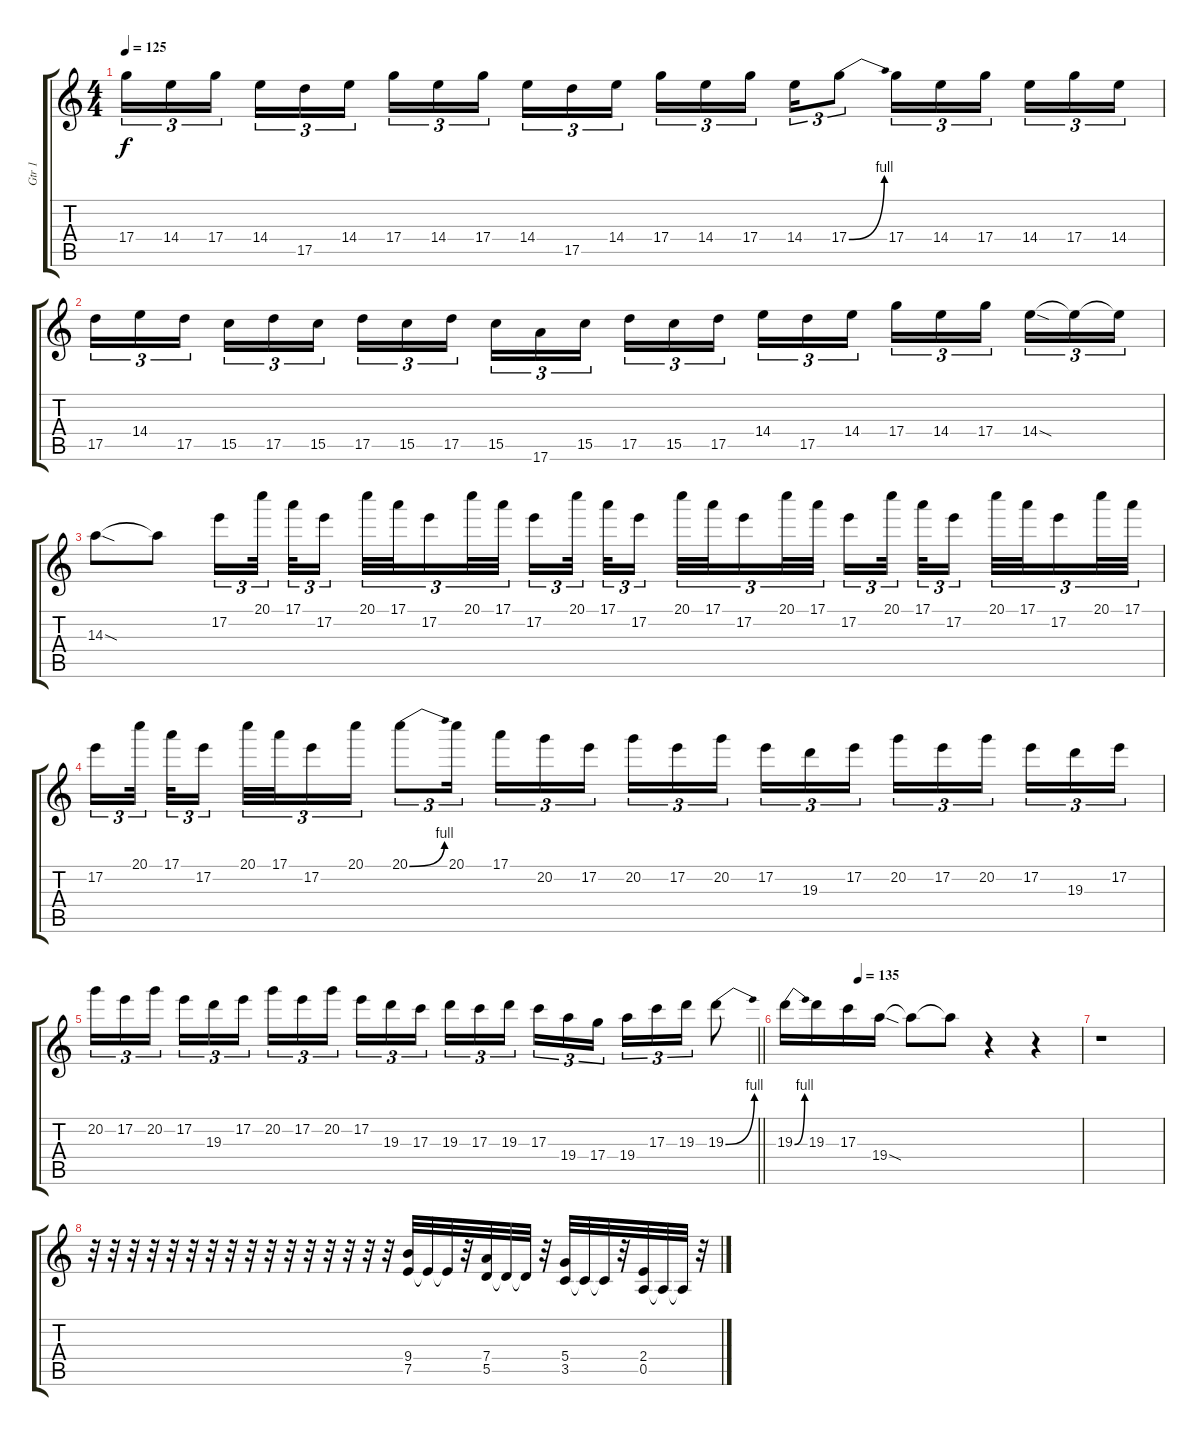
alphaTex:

\track ("Gtr 1" "Gtr 1") {instrument distortionguitar}
\staff {score tabs}
\tuning (E4 B3 G3 D3 A2 E2) {hide}
\ts (4 4)
\tempo 125
\clef g2
\ks c
17.4.16{tu (3 2) dy f} 14.4.16{tu (3 2)} 17.4.16{tu (3 2)} 14.4.16{tu (3 2)} 17.5.16{tu (3 2)} 14.4.16{tu (3 2)} 17.4.16{tu (3 2)} 14.4.16{tu (3 2)} 17.4.16{tu (3 2)} 14.4.16{tu (3 2)} 17.5.16{tu (3 2)} 14.4.16{tu (3 2)} 17.4.16{tu (3 2)} 14.4.16{tu (3 2)} 17.4.16{tu (3 2)} 14.4.16{tu (3 2)} 17.4{be (bend 0 0 60 4)}.8{tu (3 2)} 17.4.16{tu (3 2)} 14.4.16{tu (3 2)} 17.4.16{tu (3 2)} 14.4.16{tu (3 2)} 17.4.16{tu (3 2)} 14.4.16{tu (3 2)} |
17.5.16{tu (3 2)} 14.4.16{tu (3 2)} 17.5.16{tu (3 2)} 15.5.16{tu (3 2)} 17.5.16{tu (3 2)} 15.5.16{tu (3 2)} 17.5.16{tu (3 2)} 15.5.16{tu (3 2)} 17.5.16{tu (3 2)} 15.5.16{tu (3 2)} 17.6.16{tu (3 2)} 15.5.16{tu (3 2)} 17.5.16{tu (3 2)} 15.5.16{tu (3 2)} 17.5.16{tu (3 2)} 14.4.16{tu (3 2)} 17.5.16{tu (3 2)} 14.4.16{tu (3 2)} 17.4.16{tu (3 2)} 14.4.16{tu (3 2)} 17.4.16{tu (3 2)} 14.4{sod}.16{tu (3 2)} 14.4{t}.16{tu (3 2)} 14.4{t}.16{tu (3 2)} |
14.3{sod}.8 14.3{t}.8 17.2.16{tu (3 2)} 20.1.32{tu (3 2)} 17.1.32{tu (3 2)} 17.2.16{tu (3 2)} 20.1.32{tu (3 2)} 17.1.32{tu (3 2)} 17.2.16{tu (3 2)} 20.1.32{tu (3 2)} 17.1.32{tu (3 2)} 17.2.16{tu (3 2)} 20.1.32{tu (3 2)} 17.1.32{tu (3 2)} 17.2.16{tu (3 2)} 20.1.32{tu (3 2)} 17.1.32{tu (3 2)} 17.2.16{tu (3 2)} 20.1.32{tu (3 2)} 17.1.32{tu (3 2)} 17.2.16{tu (3 2)} 20.1.32{tu (3 2)} 17.1.32{tu (3 2)} 17.2.16{tu (3 2)} 20.1.32{tu (3 2)} 17.1.32{tu (3 2)} 17.2.16{tu (3 2)} 20.1.32{tu (3 2)} 17.1.32{tu (3 2)} |
17.2.16{tu (3 2)} 20.1.32{tu (3 2)} 17.1.32{tu (3 2)} 17.2.16{tu (3 2)} 20.1.32{tu (3 2)} 17.1.32{tu (3 2)} 17.2.16{tu (3 2)} 20.1.16{tu (3 2)} 20.1{be (bend 0 0 60 4)}.8{tu (3 2)} 20.1.16{tu (3 2)} 17.1.16{tu (3 2)} 20.2.16{tu (3 2)} 17.2.16{tu (3 2)} 20.2.16{tu (3 2)} 17.2.16{tu (3 2)} 20.2.16{tu (3 2)} 17.2.16{tu (3 2)} 19.3.16{tu (3 2)} 17.2.16{tu (3 2)} 20.2.16{tu (3 2)} 17.2.16{tu (3 2)} 20.2.16{tu (3 2)} 17.2.16{tu (3 2)} 19.3.16{tu (3 2)} 17.2.16{tu (3 2)} |
\barLineRight lightlight
20.2.16{tu (3 2)} 17.2.16{tu (3 2)} 20.2.16{tu (3 2)} 17.2.16{tu (3 2)} 19.3.16{tu (3 2)} 17.2.16{tu (3 2)} 20.2.16{tu (3 2)} 17.2.16{tu (3 2)} 20.2.16{tu (3 2)} 17.2.16{tu (3 2)} 19.3.16{tu (3 2)} 17.3.16{tu (3 2)} 19.3.16{tu (3 2)} 17.3.16{tu (3 2)} 19.3.16{tu (3 2)} 17.3.16{tu (3 2)} 19.4.16{tu (3 2)} 17.4.16{tu (3 2)} 19.4.16{tu (3 2)} 17.3.16{tu (3 2)} 19.3.16{tu (3 2)} 19.3{be (bend 0 0 60 4)}.8 |
\tempo (135 0.25)
19.3{be (bend 0 0 60 4)}.16 19.3.16 17.3.16 19.4{sod}.16 19.4{t}.8 19.4{t}.8 r.4 r.4 |
r.1 |
r.32 r.32 r.32 r.32 r.32 r.32 r.32 r.32 r.32 r.32 r.32 r.32 r.32 r.32 r.32 r.32 (9.4 7.5).32 7.5{t}.32 7.5{t}.32 r.32 (7.4 5.5).32 5.5{t}.32 5.5{t}.32 r.32 (5.4 3.5).32 3.5{t}.32 3.5{t}.32 r.32 (2.4 0.5).32 0.5{t}.32 0.5{t}.32 r.32
